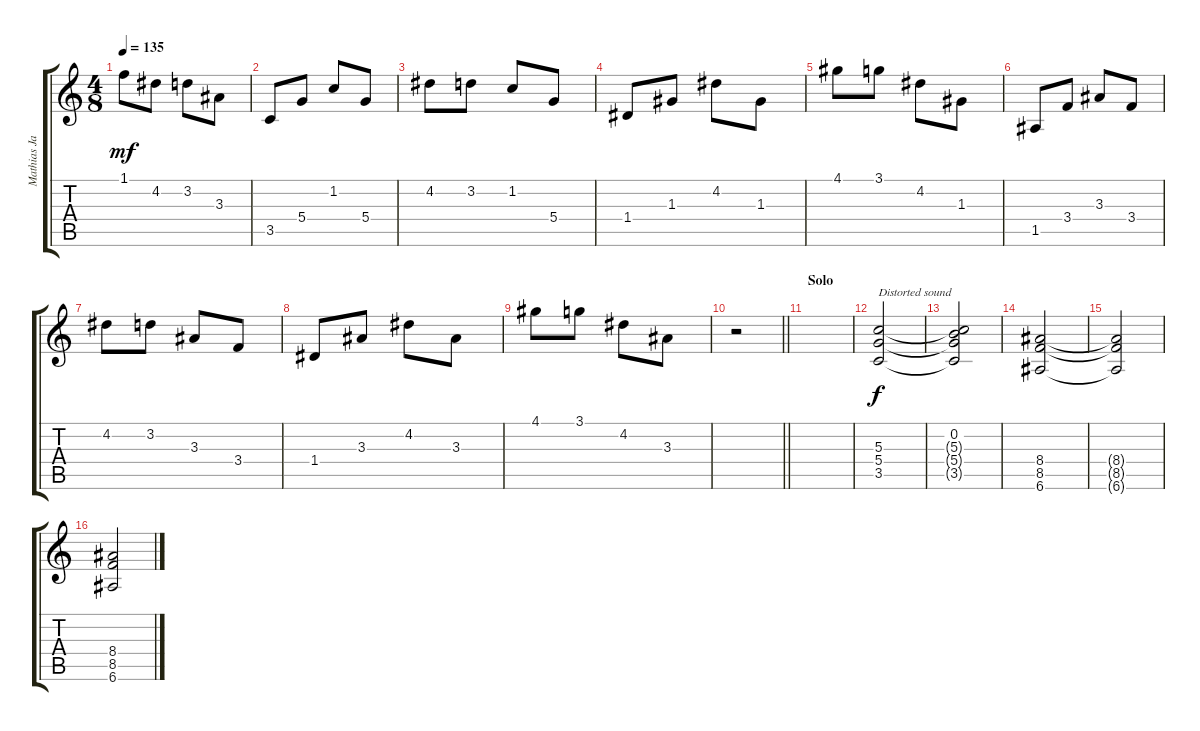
\track ("Mathias Jabs" "Mathias Ja") {instrument distortionguitar}
\staff {score tabs}
\tuning (E4 B3 G3 D3 A2 E2) {hide}
\ts (4 8)
\tempo 135
\clef g2
\ks c
1.1.8{dy mf} 4.2.8 3.2.8 3.3.8 |
3.5.8 5.4.8 1.2.8 5.4.8 |
4.2.8 3.2.8 1.2.8 5.4.8 |
1.4.8 1.3.8 4.2.8 1.3.8 |
4.1.8 3.1.8 4.2.8 1.3.8 |
1.5.8 3.4.8 3.3.8 3.4.8 |
4.2.8 3.2.8 3.3.8 3.4.8 |
1.4.8 3.3.8 4.2.8 3.3.8 |
4.1.8 3.1.8 4.2.8 3.3.8 |
\barLineRight lightlight
r.2 |
\section ("" "Solo")
|
(5.3 5.4 3.5).2{txt "Distorted sound" dy f} |
(0.2 5.3{t} 5.4{t} 3.5{t}).2 |
(8.4 8.5 6.6).2 |
(8.4{t} 8.5{t} 6.6{t}).2 |
(8.4 8.5 6.6).2
